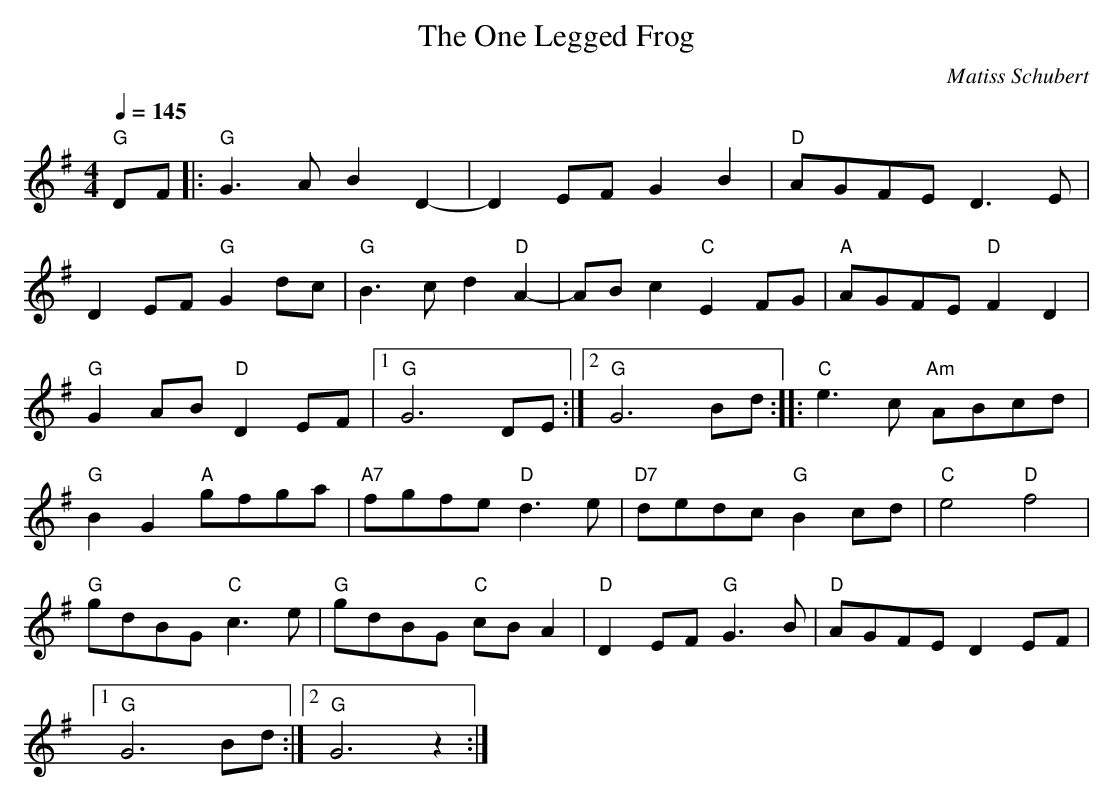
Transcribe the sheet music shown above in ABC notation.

X:1
T: The One Legged Frog
C: Matiss Schubert
L: 1/8
Q: 1/4=145
M: 4/4
K: G
"G"DF|:"G"G3A B2D2- |D2EF G2B2 |"D"AGFE D3E |
D2EF "G"G2dc |"G"B3c d2"D"A2- |ABc2 "C"E2FG |"A"AGFE "D"F2D2 |
"G"G2AB "D"D2EF |1"G"G6DE :|2"G"G6Bd ::"C"e3c "Am"ABcd |
"G"B2G2 "A"gfga |"A7"fgfe "D"d3e |"D7"dedc "G"B2cd |"C"e4 "D"f4 |
"G"gdBG "C"c3e |"G"gdBG "C"cBA2 |"D"D2EF "G"G3B |"D"AGFE D2EF |1
"G"G6Bd :|2"G"G6z2 :|
